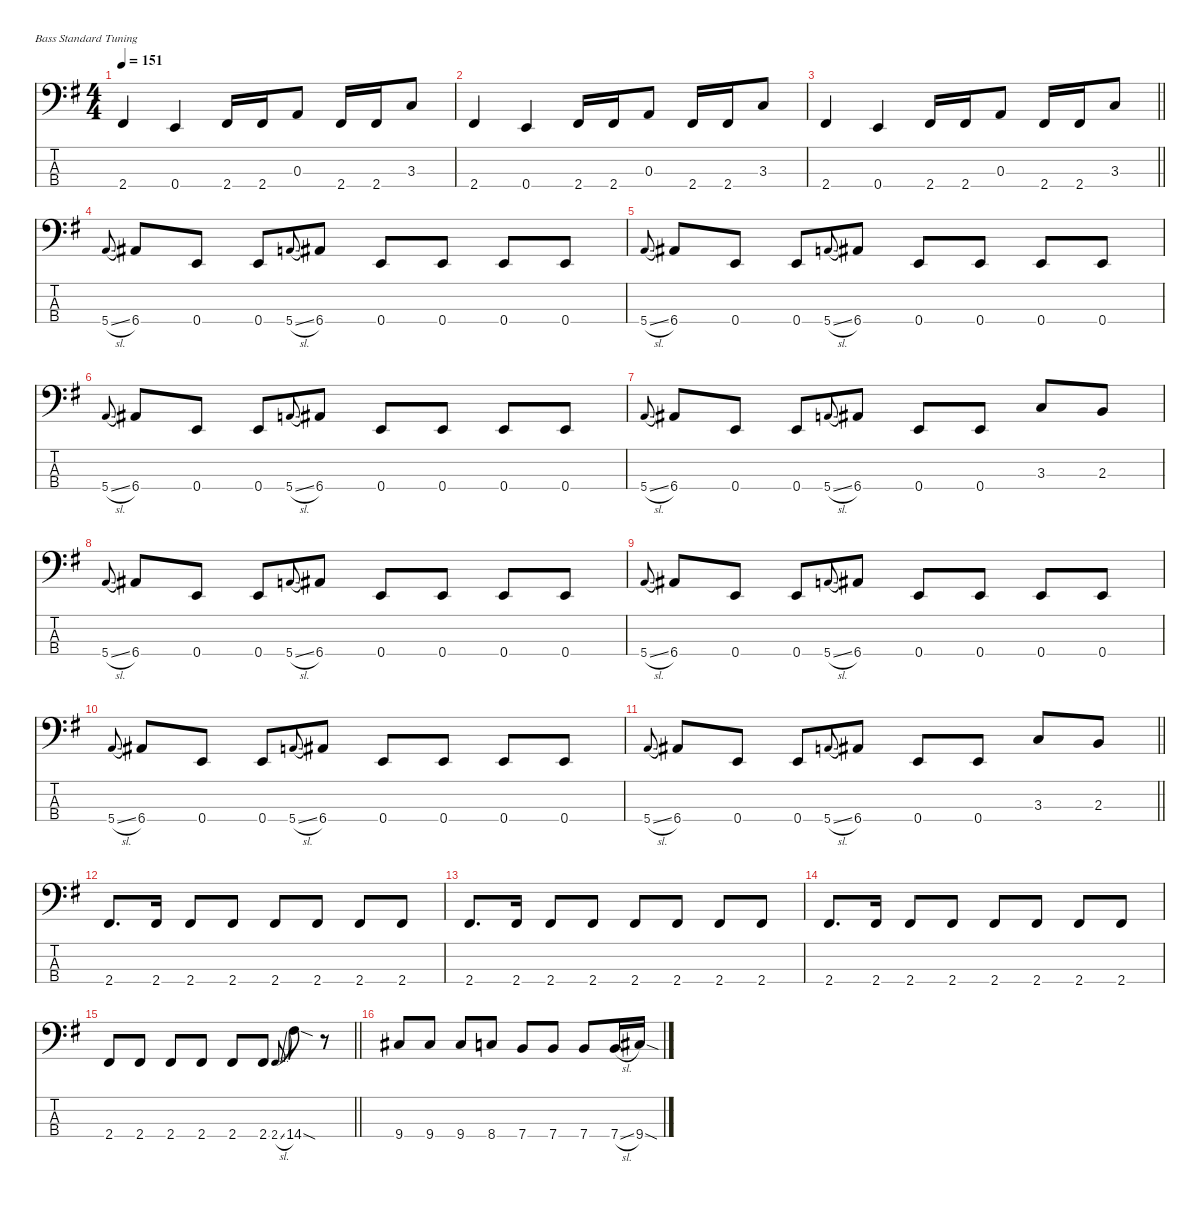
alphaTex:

\defaultSystemsLayout 4
\hideDynamics
\bracketExtendMode nobrackets
\singleTrackTrackNamePolicy hidden
\multiTrackTrackNamePolicy hidden
\otherSystemsTrackNameOrientation horizontal
\track ("Cliff Burton" "el.bs.") {defaultSystemsLayout 4 instrument electricbassfinger}
\staff {score tabs}
\tuning (G2 D2 A1 E1)
\ts (4 4)
\tempo 151
\clef f4
\ks eminor
2.4{acc #}.4{dy f beam Up} 0.4{acc forcenatural}.4{beam Up} 2.4{acc #}.16{beam Up} 2.4{acc #}.16{beam Up} 0.3{acc forcenatural}.8{beam Up} 2.4{acc #}.16{beam Up} 2.4{acc #}.16{beam Up} 3.3{acc forcenatural}.8{beam Up} |
2.4{acc #}.4{beam Up} 0.4{acc forcenatural}.4{beam Up} 2.4{acc #}.16{beam Up} 2.4{acc #}.16{beam Up} 0.3{acc forcenatural}.8{beam Up} 2.4{acc #}.16{beam Up} 2.4{acc #}.16{beam Up} 3.3{acc forcenatural}.8{beam Up} |
\barLineRight lightlight
2.4{acc #}.4{beam Up} 0.4{acc forcenatural}.4{beam Up} 2.4{acc #}.16{beam Up} 2.4{acc #}.16{beam Up} 0.3{acc forcenatural}.8{beam Up} 2.4{acc #}.16{beam Up} 2.4{acc #}.16{beam Up} 3.3{acc forcenatural}.8{beam Up} |
5.4{sl acc forcenatural}.8{gr onbeat beam Up} 6.4{acc #}.8{beam Up} 0.4{acc forcenatural}.8{beam Up} 0.4{acc forcenatural}.8{beam Up} 5.4{sl acc forcenatural}.8{gr onbeat beam Up} 6.4{acc #}.8{beam Up} 0.4{acc forcenatural}.8{beam Up} 0.4{acc forcenatural}.8{beam Up} 0.4{acc forcenatural}.8{beam Up} 0.4{acc forcenatural}.8{beam Up} |
5.4{sl acc forcenatural}.8{gr onbeat beam Up} 6.4{acc #}.8{beam Up} 0.4{acc forcenatural}.8{beam Up} 0.4{acc forcenatural}.8{beam Up} 5.4{sl acc forcenatural}.8{gr onbeat beam Up} 6.4{acc #}.8{beam Up} 0.4{acc forcenatural}.8{beam Up} 0.4{acc forcenatural}.8{beam Up} 0.4{acc forcenatural}.8{beam Up} 0.4{acc forcenatural}.8{beam Up} |
5.4{sl acc forcenatural}.8{gr onbeat beam Up} 6.4{acc #}.8{beam Up} 0.4{acc forcenatural}.8{beam Up} 0.4{acc forcenatural}.8{beam Up} 5.4{sl acc forcenatural}.8{gr onbeat beam Up} 6.4{acc #}.8{beam Up} 0.4{acc forcenatural}.8{beam Up} 0.4{acc forcenatural}.8{beam Up} 0.4{acc forcenatural}.8{beam Up} 0.4{acc forcenatural}.8{beam Up} |
5.4{sl acc forcenatural}.8{gr onbeat beam Up} 6.4{acc #}.8{beam Up} 0.4{acc forcenatural}.8{beam Up} 0.4{acc forcenatural}.8{beam Up} 5.4{sl acc forcenatural}.8{gr onbeat beam Up} 6.4{acc #}.8{beam Up} 0.4{acc forcenatural}.8{beam Up} 0.4{acc forcenatural}.8{beam Up} 3.3{acc forcenatural}.8{beam Up} 2.3{acc forcenatural}.8{beam Up} |
5.4{sl acc forcenatural}.8{gr onbeat beam Up} 6.4{acc #}.8{beam Up} 0.4{acc forcenatural}.8{beam Up} 0.4{acc forcenatural}.8{beam Up} 5.4{sl acc forcenatural}.8{gr onbeat beam Up} 6.4{acc #}.8{beam Up} 0.4{acc forcenatural}.8{beam Up} 0.4{acc forcenatural}.8{beam Up} 0.4{acc forcenatural}.8{beam Up} 0.4{acc forcenatural}.8{beam Up} |
5.4{sl acc forcenatural}.8{gr onbeat beam Up} 6.4{acc #}.8{beam Up} 0.4{acc forcenatural}.8{beam Up} 0.4{acc forcenatural}.8{beam Up} 5.4{sl acc forcenatural}.8{gr onbeat beam Up} 6.4{acc #}.8{beam Up} 0.4{acc forcenatural}.8{beam Up} 0.4{acc forcenatural}.8{beam Up} 0.4{acc forcenatural}.8{beam Up} 0.4{acc forcenatural}.8{beam Up} |
5.4{sl acc forcenatural}.8{gr onbeat beam Up} 6.4{acc #}.8{beam Up} 0.4{acc forcenatural}.8{beam Up} 0.4{acc forcenatural}.8{beam Up} 5.4{sl acc forcenatural}.8{gr onbeat beam Up} 6.4{acc #}.8{beam Up} 0.4{acc forcenatural}.8{beam Up} 0.4{acc forcenatural}.8{beam Up} 0.4{acc forcenatural}.8{beam Up} 0.4{acc forcenatural}.8{beam Up} |
\barLineRight lightlight
5.4{sl acc forcenatural}.8{gr onbeat beam Up} 6.4{acc #}.8{beam Up} 0.4{acc forcenatural}.8{beam Up} 0.4{acc forcenatural}.8{beam Up} 5.4{sl acc forcenatural}.8{gr onbeat beam Up} 6.4{acc #}.8{beam Up} 0.4{acc forcenatural}.8{beam Up} 0.4{acc forcenatural}.8{beam Up} 3.3{acc forcenatural}.8{beam Up} 2.3{acc forcenatural}.8{beam Up} |
2.4{acc #}.8{d beam Up} 2.4{acc #}.16{beam Up} 2.4{acc #}.8{beam Up} 2.4{acc #}.8{beam Up} 2.4{acc #}.8{beam Up} 2.4{acc #}.8{beam Up} 2.4{acc #}.8{beam Up} 2.4{acc #}.8{beam Up} |
2.4{acc #}.8{d beam Up} 2.4{acc #}.16{beam Up} 2.4{acc #}.8{beam Up} 2.4{acc #}.8{beam Up} 2.4{acc #}.8{beam Up} 2.4{acc #}.8{beam Up} 2.4{acc #}.8{beam Up} 2.4{acc #}.8{beam Up} |
2.4{acc #}.8{d beam Up} 2.4{acc #}.16{beam Up} 2.4{acc #}.8{beam Up} 2.4{acc #}.8{beam Up} 2.4{acc #}.8{beam Up} 2.4{acc #}.8{beam Up} 2.4{acc #}.8{beam Up} 2.4{acc #}.8{beam Up} |
\barLineRight lightlight
2.4{acc #}.8{beam Up} 2.4{acc #}.8{beam Up} 2.4{acc #}.8{beam Up} 2.4{acc #}.8{beam Up} 2.4{acc #}.8{beam Up} 2.4{acc #}.8{beam Up} 2.4{sl acc #}.8{gr onbeat dy mf beam Up} 14.4{sod acc #}.8{dy f beam Down} r.8{beam Down} |
9.4{acc #}.8{beam Up} 9.4{acc #}.8{beam Up} 9.4{acc #}.8{beam Up} 8.4{acc forcenatural}.8{beam Up} 7.4{acc forcenatural}.8{beam Up} 7.4{acc forcenatural}.8{beam Up} 7.4{acc forcenatural}.8{beam Up} 7.4{sl acc forcenatural}.16{beam Up} 9.4{sod acc #}.16{beam Up}
